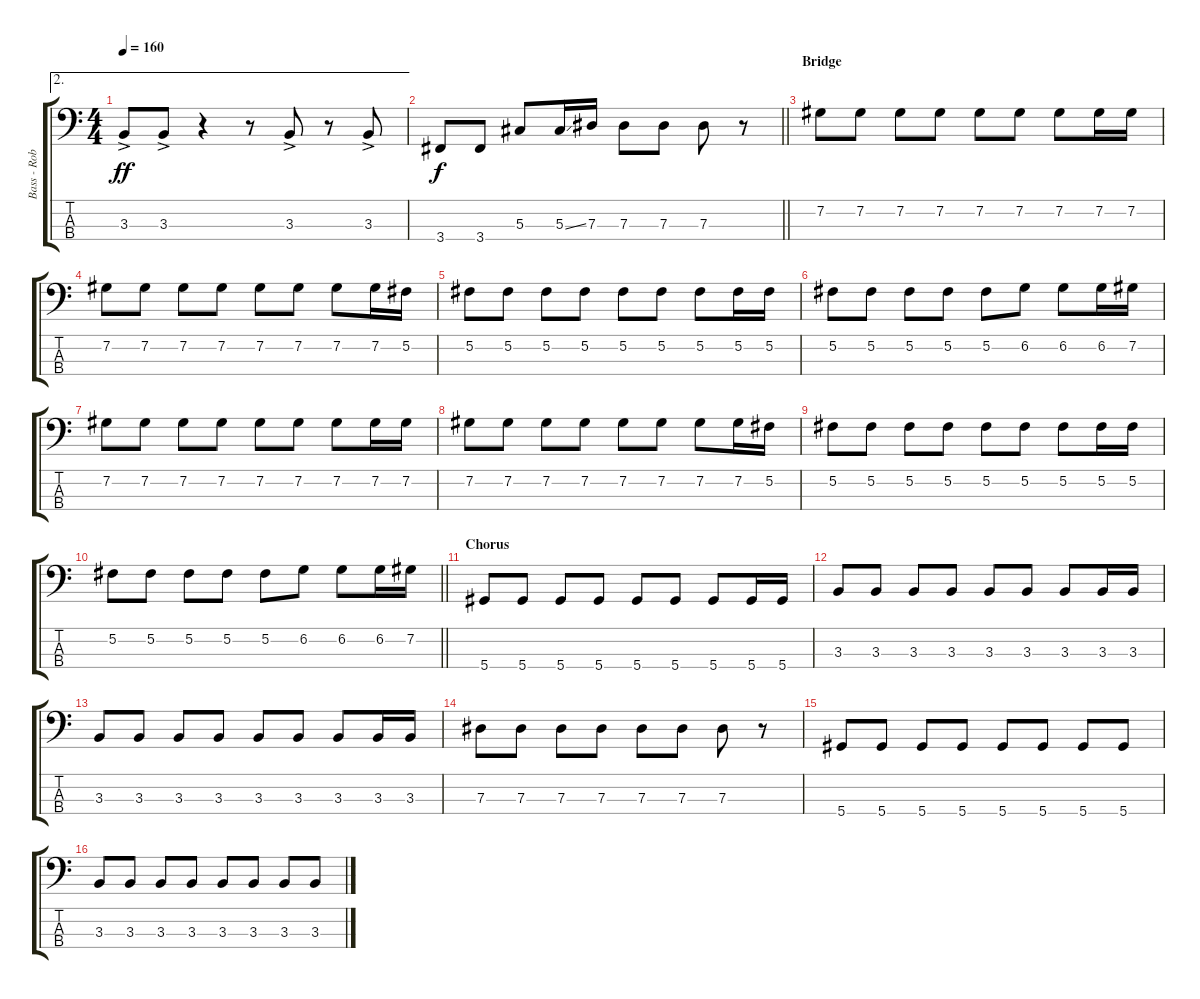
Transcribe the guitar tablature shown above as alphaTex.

\track ("Bass - Rob" "Bass - Rob") {instrument electricbassfinger}
\staff {score tabs}
\tuning (Gb2 Db2 Ab1 Eb1) {hide}
\ae 2
\ts (4 4)
\tempo 160
\clef f4
\ks c
3.3{ac}.8{dy ff} 3.3{ac}.8 r.4 r.8 3.3{ac}.8 r.8 3.3{ac}.8 |
\barLineRight lightlight
3.4.8{dy f} 3.4.8 5.3.8 5.3{ss}.16 7.3.16 7.3.8 7.3.8 7.3.8 r.8 |
\section ("" "Bridge")
7.2.8 7.2.8 7.2.8 7.2.8 7.2.8 7.2.8 7.2.8 7.2.16 7.2.16 |
7.2.8 7.2.8 7.2.8 7.2.8 7.2.8 7.2.8 7.2.8 7.2.16 5.2.16 |
5.2.8 5.2.8 5.2.8 5.2.8 5.2.8 5.2.8 5.2.8 5.2.16 5.2.16 |
5.2.8 5.2.8 5.2.8 5.2.8 5.2.8 6.2.8 6.2.8 6.2.16 7.2.16 |
7.2.8 7.2.8 7.2.8 7.2.8 7.2.8 7.2.8 7.2.8 7.2.16 7.2.16 |
7.2.8 7.2.8 7.2.8 7.2.8 7.2.8 7.2.8 7.2.8 7.2.16 5.2.16 |
5.2.8 5.2.8 5.2.8 5.2.8 5.2.8 5.2.8 5.2.8 5.2.16 5.2.16 |
\barLineRight lightlight
5.2.8 5.2.8 5.2.8 5.2.8 5.2.8 6.2.8 6.2.8 6.2.16 7.2.16 |
\section ("" "Chorus")
5.4.8 5.4.8 5.4.8 5.4.8 5.4.8 5.4.8 5.4.8 5.4.16 5.4.16 |
3.3.8 3.3.8 3.3.8 3.3.8 3.3.8 3.3.8 3.3.8 3.3.16 3.3.16 |
3.3.8 3.3.8 3.3.8 3.3.8 3.3.8 3.3.8 3.3.8 3.3.16 3.3.16 |
7.3.8 7.3.8 7.3.8 7.3.8 7.3.8 7.3.8 7.3.8 r.8 |
5.4.8 5.4.8 5.4.8 5.4.8 5.4.8 5.4.8 5.4.8 5.4.8 |
3.3.8 3.3.8 3.3.8 3.3.8 3.3.8 3.3.8 3.3.8 3.3.8
